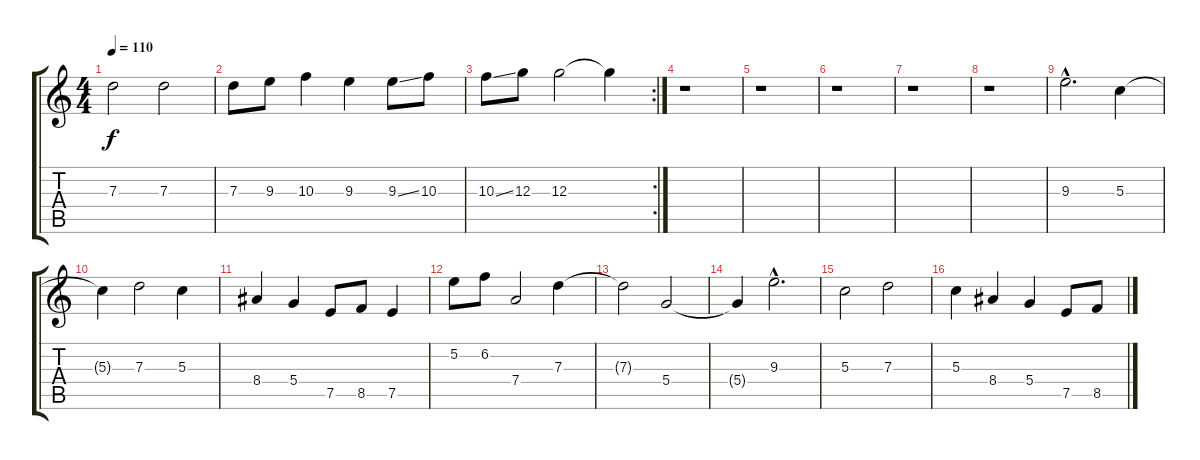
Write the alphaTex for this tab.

\track "" {instrument distortionguitar}
\staff {score tabs}
\tuning (E4 B3 G3 D3 A2 E2) {hide}
\ts (4 4)
\tempo 110
\clef g2
\ks c
7.3.2{dy f} 7.3.2 |
7.3.8 9.3.8 10.3.4 9.3.4 9.3{ss}.8 10.3.8 |
\rc 2
10.3{ss}.8 12.3.8 12.3.2 12.3{t}.4 |
r.1 |
r.1 |
r.1 |
r.1 |
r.1 |
9.3{hac}.2{d} 5.3.4 |
5.3{t}.4 7.3.2 5.3.4 |
8.4.4 5.4.4 7.5.8 8.5.8 7.5.4 |
5.2.8 6.2.8 7.4.2 7.3.4 |
7.3{t}.2 5.4.2 |
5.4{t}.4 9.3{hac}.2{d} |
5.3.2 7.3.2 |
5.3.4 8.4.4 5.4.4 7.5.8 8.5.8
